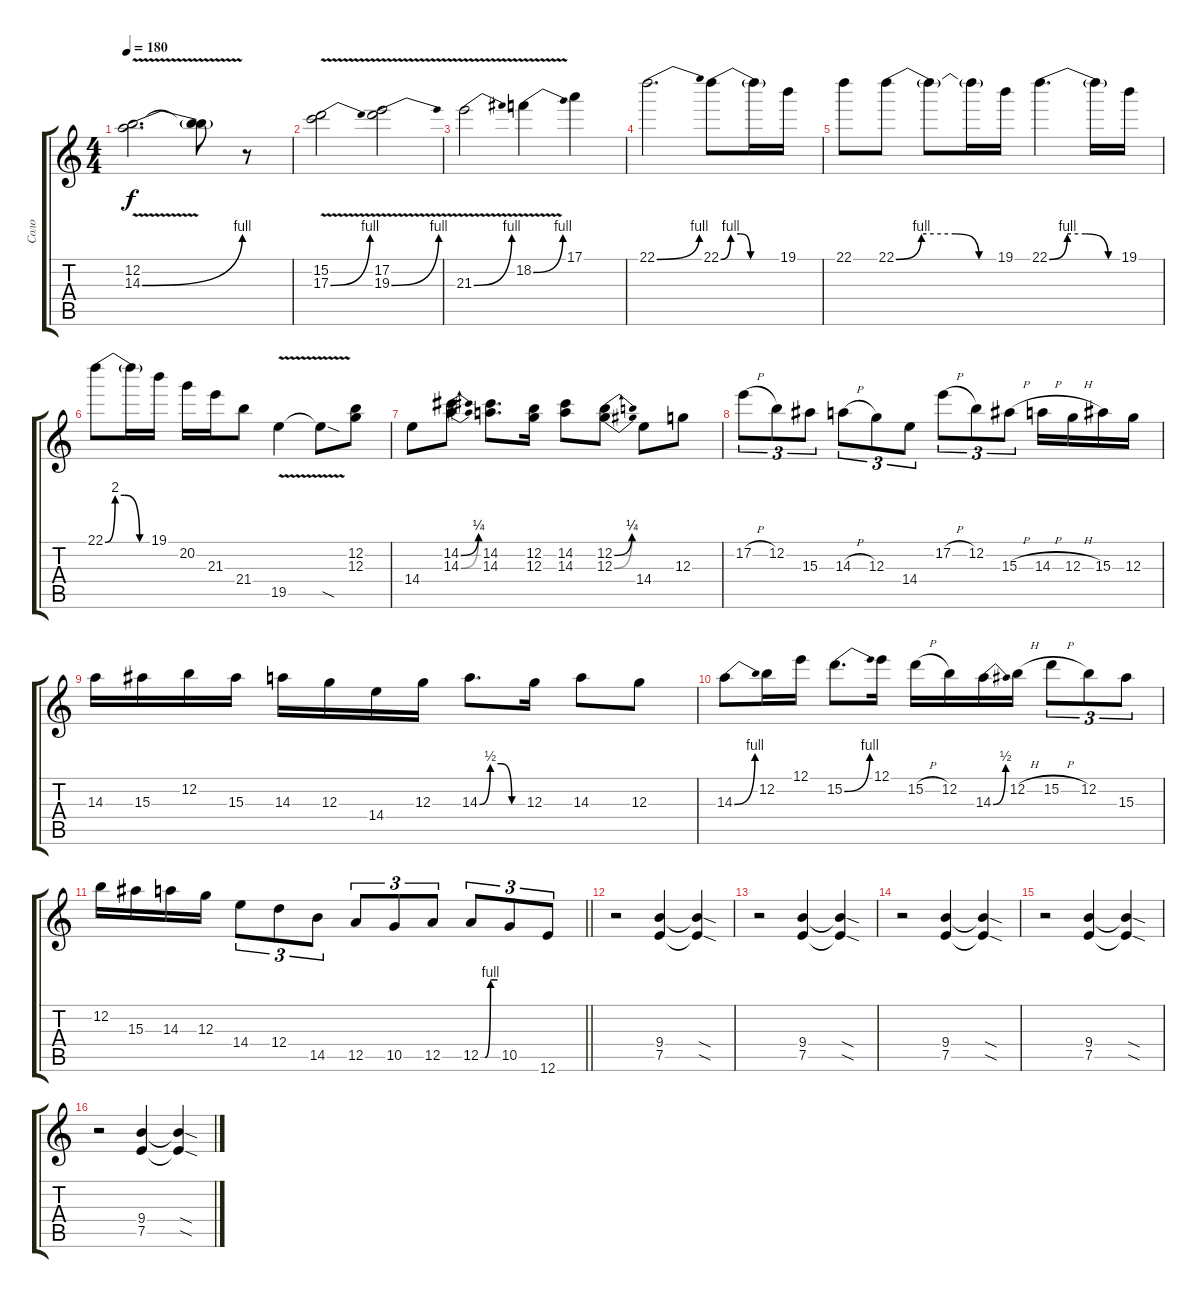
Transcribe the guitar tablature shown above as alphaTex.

\track ("Соло" "Соло") {instrument distortionguitar}
\staff {score tabs}
\tuning (E4 B3 G3 D3 A2 E2) {hide}
\ts (4 4)
\tempo 180
\clef g2
\ks c
(12.2 14.3{be (bend 0 0 60 4) v}).2{d dy f} (12.2{t} 14.3{t}).8 r.8 |
(15.2 17.3{be (bend 0 0 60 4) v}).2 (17.2 19.3{be (bend 0 0 60 4) v}).2 |
21.3{be (bend 0 0 60 4) v}.2 18.2{be (bend 0 0 60 4) v}.4 17.1.4 |
22.1{be (bend 0 0 60 4)}.2{d} 22.1{be (custom 0 0 10 4 20 4 30 0 60 0)}.8 22.1{t}.16 19.1.16 |
22.1.8 22.1{be (custom 0 0 15 4 35 4 49 0 60 0)}.8 22.1{t}.8 22.1{t}.16 19.1.16 22.1{be (custom 0 0 15 4 30 4 49 0 60 0)}.4{d} 22.1{t}.16 19.1.16 |
22.1{be (custom 0 0 13 8 25 8 45 0 60 0)}.8 22.1{t}.16 19.1.16 20.2.16 21.3.16 21.4.8 19.5{v}.4 19.5{sod t}.8 (12.2 12.3).8 |
14.4.8 (14.2{be (bend 0 0 60 1)} 14.3{be (bend 0 0 60 2)}).8 (14.2 14.3).8{d} (12.2 12.3).16 (14.2 14.3).8 (12.2{be (bend 0 0 60 1)} 12.3{be (bend 0 0 60 2)}).8 14.4.8 12.3.8 |
17.2{h}.8{tu (3 2)} 12.2.8{tu (3 2)} 15.3.8{tu (3 2)} 14.3{h}.8{tu (3 2)} 12.3.8{tu (3 2)} 14.4.8{tu (3 2)} 17.2{h}.8{tu (3 2)} 12.2.8{tu (3 2)} 15.3{h}.8{tu (3 2)} 14.3{h}.16 12.3{h}.16 15.3.16 12.3.16 |
14.3.16 15.3.16 12.2.16 15.3.16 14.3.16 12.3.16 14.4.16 12.3.16 14.3{be (custom 0 0 15 2 30 2 45 0 60 0)}.8{d} 12.3.16 14.3.8 12.3.8 |
14.3{be (bend 0 0 60 4)}.8 12.2.16 12.1.16 15.2{be (bend 0 0 60 4)}.8{d} 12.1.16 15.2{h}.16 12.2.16 14.3{be (bend 0 0 60 2)}.16 12.2{h}.16 15.2{h}.8{tu (3 2)} 12.2.8{tu (3 2)} 15.3.8{tu (3 2)} |
\barLineRight lightlight
12.2.16 15.3.16 14.3.16 12.3.16 14.4.8{tu (3 2)} 12.4.8{tu (3 2)} 14.5.8{tu (3 2)} 12.5.8{tu (3 2)} 10.5.8{tu (3 2)} 12.5.8{tu (3 2)} 12.5{be (custom 0 0 15 0 35 4 60 4)}.8{tu (3 2)} 10.5.8{tu (3 2)} 12.6.8{tu (3 2)} |
r.2 (9.4 7.5).4 (9.4{sod t} 7.5{sod t}).4 |
r.2 (9.4 7.5).4 (9.4{sod t} 7.5{sod t}).4 |
r.2 (9.4 7.5).4 (9.4{sod t} 7.5{sod t}).4 |
r.2 (9.4 7.5).4 (9.4{sod t} 7.5{sod t}).4 |
r.2 (9.4 7.5).4 (9.4{sod t} 7.5{sod t}).4
